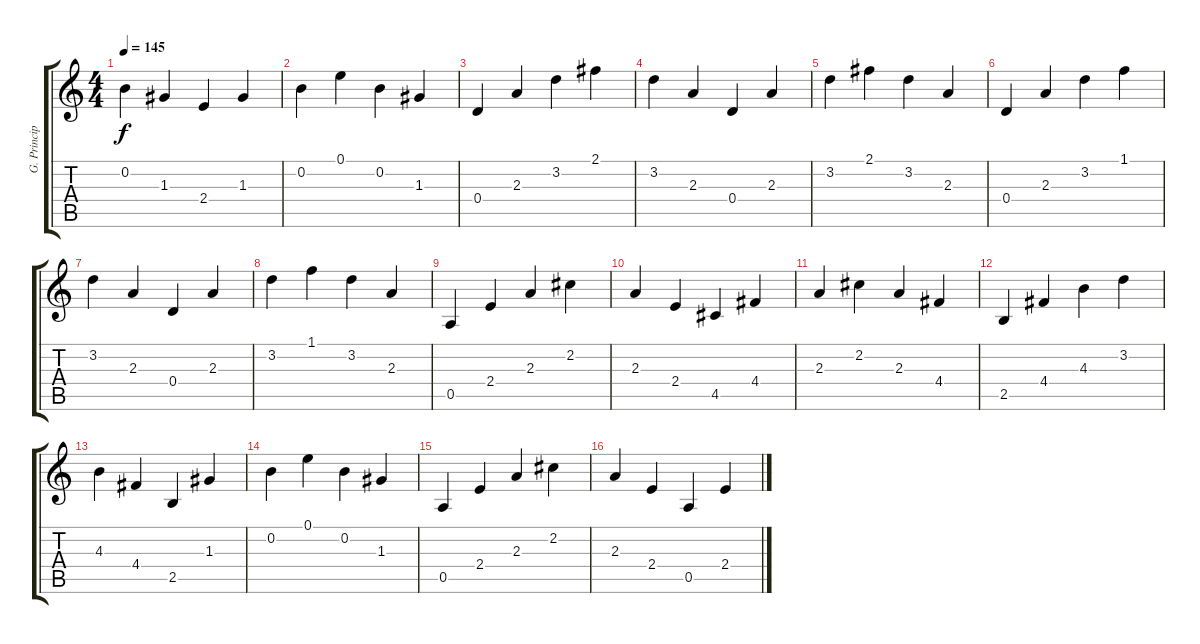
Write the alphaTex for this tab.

\track ("G. Principal" "G. Princip") {instrument electricguitarclean}
\staff {score tabs}
\tuning (E4 B3 G3 D3 A2 E2) {hide}
\ts (4 4)
\tempo 145
\clef g2
\ks c
0.2.4{dy f} 1.3.4 2.4.4 1.3.4 |
0.2.4 0.1.4 0.2.4 1.3.4 |
0.4.4 2.3.4 3.2.4 2.1.4 |
3.2.4 2.3.4 0.4.4 2.3.4 |
3.2.4 2.1.4 3.2.4 2.3.4 |
0.4.4 2.3.4 3.2.4 1.1.4 |
3.2.4 2.3.4 0.4.4 2.3.4 |
3.2.4 1.1.4 3.2.4 2.3.4 |
0.5.4 2.4.4 2.3.4 2.2.4 |
2.3.4 2.4.4 4.5.4 4.4.4 |
2.3.4 2.2.4 2.3.4 4.4.4 |
2.5.4 4.4.4 4.3.4 3.2.4 |
4.3.4 4.4.4 2.5.4 1.3.4 |
0.2.4 0.1.4 0.2.4 1.3.4 |
0.5.4 2.4.4 2.3.4 2.2.4 |
2.3.4 2.4.4 0.5.4 2.4.4
